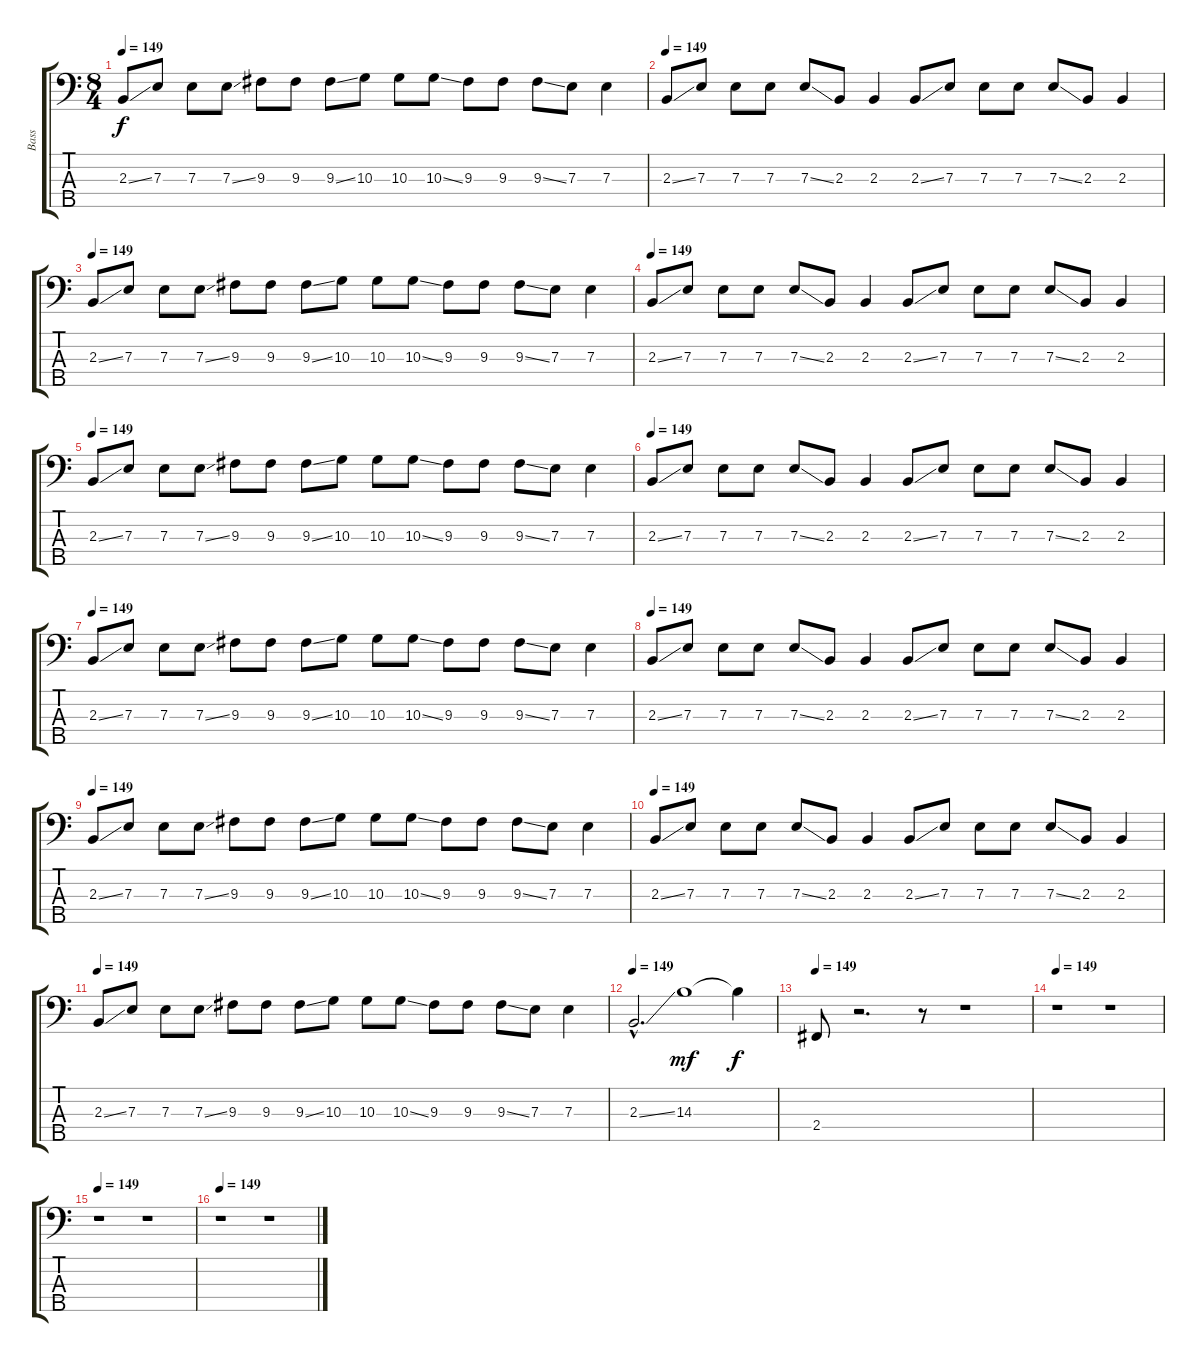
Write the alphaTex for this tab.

\track ("Bass" "Bass") {instrument electricbassfinger}
\staff {score tabs}
\tuning (G2 D2 A1 E1 B0) {hide}
\ts (8 4)
\tempo 149
\clef f4
\ks c
2.3{ss}.8{dy f} 7.3.8 7.3.8 7.3{ss}.8 9.3.8 9.3.8 9.3{ss}.8 10.3.8 10.3.8 10.3{ss}.8 9.3.8 9.3.8 9.3{ss}.8 7.3.8 7.3.4 |
\tempo 149
2.3{ss}.8 7.3.8 7.3.8 7.3.8 7.3{ss}.8 2.3.8 2.3.4 2.3{ss}.8 7.3.8 7.3.8 7.3.8 7.3{ss}.8 2.3.8 2.3.4 |
\tempo 149
2.3{ss}.8 7.3.8 7.3.8 7.3{ss}.8 9.3.8 9.3.8 9.3{ss}.8 10.3.8 10.3.8 10.3{ss}.8 9.3.8 9.3.8 9.3{ss}.8 7.3.8 7.3.4 |
\tempo 149
2.3{ss}.8 7.3.8 7.3.8 7.3.8 7.3{ss}.8 2.3.8 2.3.4 2.3{ss}.8 7.3.8 7.3.8 7.3.8 7.3{ss}.8 2.3.8 2.3.4 |
\tempo 149
2.3{ss}.8 7.3.8 7.3.8 7.3{ss}.8 9.3.8 9.3.8 9.3{ss}.8 10.3.8 10.3.8 10.3{ss}.8 9.3.8 9.3.8 9.3{ss}.8 7.3.8 7.3.4 |
\tempo 149
2.3{ss}.8 7.3.8 7.3.8 7.3.8 7.3{ss}.8 2.3.8 2.3.4 2.3{ss}.8 7.3.8 7.3.8 7.3.8 7.3{ss}.8 2.3.8 2.3.4 |
\tempo 149
2.3{ss}.8 7.3.8 7.3.8 7.3{ss}.8 9.3.8 9.3.8 9.3{ss}.8 10.3.8 10.3.8 10.3{ss}.8 9.3.8 9.3.8 9.3{ss}.8 7.3.8 7.3.4 |
\tempo 149
2.3{ss}.8 7.3.8 7.3.8 7.3.8 7.3{ss}.8 2.3.8 2.3.4 2.3{ss}.8 7.3.8 7.3.8 7.3.8 7.3{ss}.8 2.3.8 2.3.4 |
\tempo 149
2.3{ss}.8 7.3.8 7.3.8 7.3{ss}.8 9.3.8 9.3.8 9.3{ss}.8 10.3.8 10.3.8 10.3{ss}.8 9.3.8 9.3.8 9.3{ss}.8 7.3.8 7.3.4 |
\tempo 149
2.3{ss}.8 7.3.8 7.3.8 7.3.8 7.3{ss}.8 2.3.8 2.3.4 2.3{ss}.8 7.3.8 7.3.8 7.3.8 7.3{ss}.8 2.3.8 2.3.4 |
\tempo 149
2.3{ss}.8 7.3.8 7.3.8 7.3{ss}.8 9.3.8 9.3.8 9.3{ss}.8 10.3.8 10.3.8 10.3{ss}.8 9.3.8 9.3.8 9.3{ss}.8 7.3.8 7.3.4 |
\tempo 149
2.3{ss hac}.2{d} 14.3.1{dy mf} 14.3{t}.4{dy f} |
\tempo 149
2.4.8 r.2{d} r.8 r.1 |
\tempo 149
r.1 r.1 |
\tempo 149
r.1 r.1 |
\tempo 149
r.1 r.1
